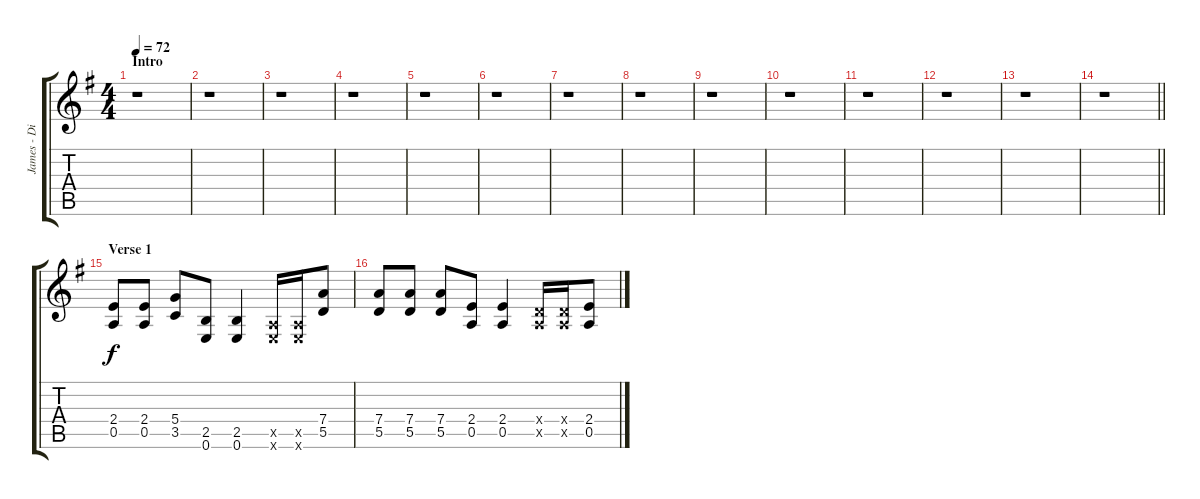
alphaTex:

\track ("James - Dist Gtr II" "James - Di") {instrument distortionguitar}
\staff {score tabs}
\tuning (E4 B3 G3 D3 A2 E2) {hide}
\ts (4 4)
\section ("" "Intro")
\tempo 72
\clef g2
\ks eminor
r.1{dy f instrument distortionguitar} |
r.1 |
r.1 |
r.1 |
r.1 |
r.1 |
r.1 |
r.1 |
r.1 |
r.1 |
r.1 |
r.1 |
r.1 |
\barLineRight lightlight
r.1 |
\section ("" "Verse 1")
(2.4 0.5).8 (2.4 0.5).8 (5.4 3.5).8 (2.5 0.6).8 (2.5 0.6).4 (0.5{x} 0.6{x}).16 (0.5{x} 0.6{x}).16 (7.4 5.5).8 |
(7.4 5.5).8 (7.4 5.5).8 (7.4 5.5).8 (2.4 0.5).8 (2.4 0.5).4 (0.4{x} 0.5{x}).16 (0.4{x} 0.5{x}).16 (2.4 0.5).8
